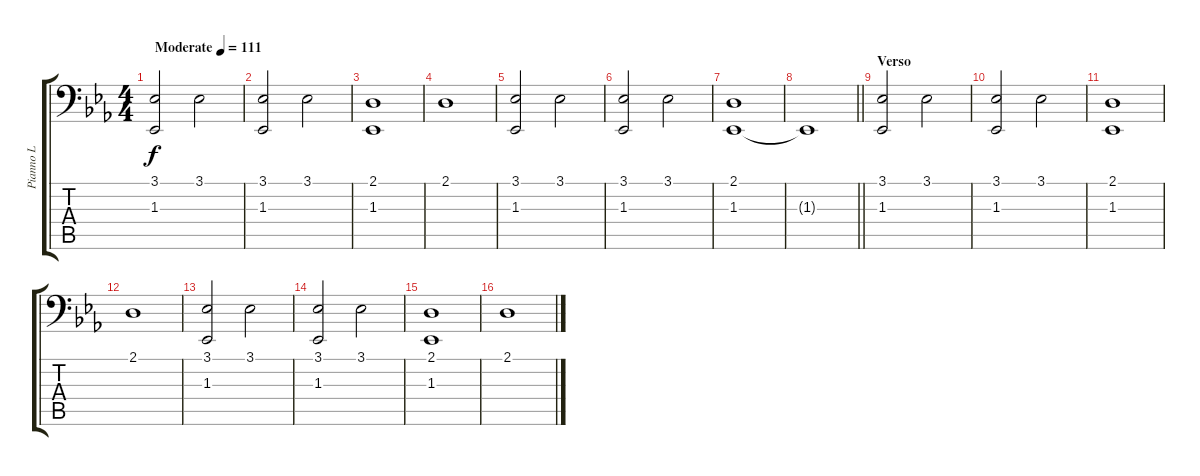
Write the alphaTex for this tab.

\track ("Pianno L" "Pianno L") {instrument acousticgrandpiano}
\staff {score tabs}
\tuning (C3 G2 D2 A1 E1 B0) {hide}
\ts (4 4)
\tempo (111 "Moderate")
\clef f4
\ks eb
(3.1 1.3).2{dy f instrument acousticgrandpiano} 3.1.2 |
(3.1 1.3).2 3.1.2 |
(2.1 1.3).1 |
2.1.1 |
(3.1 1.3).2 3.1.2 |
(3.1 1.3).2 3.1.2 |
(2.1 1.3).1 |
\barLineRight lightlight
1.3{t}.1 |
\section ("" "Verso")
(3.1 1.3).2 3.1.2 |
(3.1 1.3).2 3.1.2 |
(2.1 1.3).1 |
2.1.1 |
(3.1 1.3).2 3.1.2 |
(3.1 1.3).2 3.1.2 |
(2.1 1.3).1 |
2.1.1
